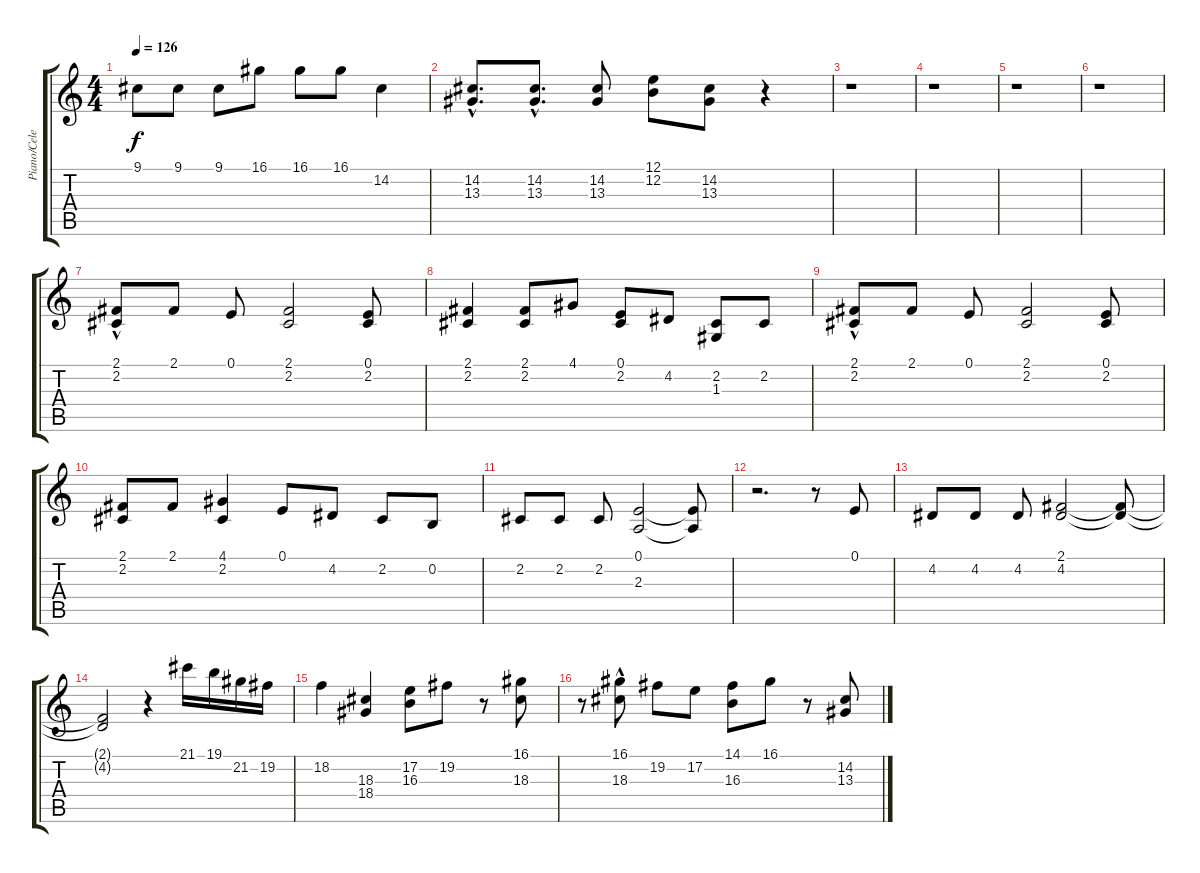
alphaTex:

\track ("Piano/Celeste" "Piano/Cele") {instrument pad3polysynth}
\staff {score tabs}
\tuning (E4 B3 G3 D3 A2 E2) {hide}
\ts (4 4)
\tempo 126
\clef g2
\ks c
9.1.8{dy f} 9.1.8 9.1.8 16.1.8 16.1.8 16.1.8 14.2.4 |
(14.2{hac} 13.3{hac}).8{d} (14.2{hac} 13.3{hac}).8{d} (14.2 13.3).8 (12.1 12.2).8 (14.2 13.3).8 r.4 |
r.1 |
r.1 |
r.1 |
r.1 |
(2.1 2.2{hac}).8 2.1.8 0.1.8 (2.1 2.2).2 (0.1 2.2).8 |
(2.1 2.2).4 (2.1 2.2).8 4.1.8 (0.1 2.2).8 4.2.8 (2.2 1.3).8 2.2.8 |
(2.1 2.2{hac}).8 2.1.8 0.1.8 (2.1 2.2).2 (0.1 2.2).8 |
(2.1 2.2).8 2.1.8 (4.1 2.2).4 0.1.8 4.2.8 2.2.8 0.2.8 |
2.2.8 2.2.8 2.2.8 (0.1 2.3).2 (0.1{t} 2.3{t}).8 |
r.2{d} r.8 0.1.8 |
4.2.8 4.2.8 4.2.8 (2.1 4.2).2 (2.1{t} 4.2{t}).8 |
(2.1{t} 4.2{t}).2 r.4 21.1.16 19.1.16 21.2.16 19.2.16 |
18.2.4 (18.3 18.4).4 (17.2 16.3).8 19.2.8 r.8 (16.1 18.3).8 |
r.8 (16.1 18.3{hac}).8 19.2.8 17.2.8 (14.1 16.3).8 16.1.8 r.8 (14.2 13.3).8
